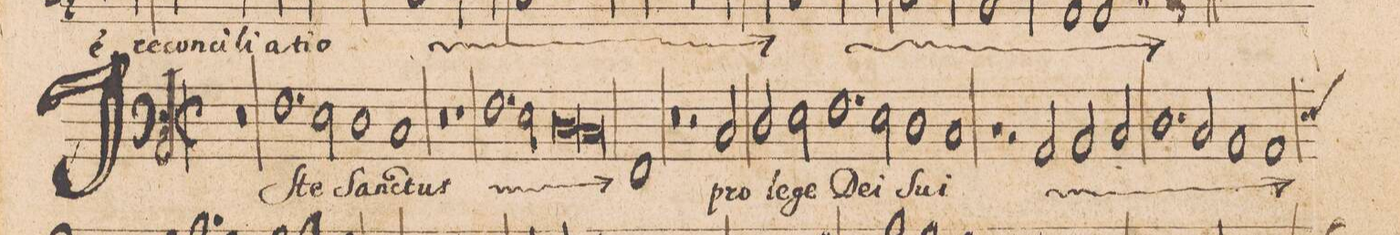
**kern	**text
*I"BASSVS.	*
*clefF3	*
*k[]	*
*met(C|)	*
*M2/1	*
0r	.
=2-	=2-
1.A	Iſ-
*2\right	*
2G\	-te
=3-	=3-
1F	San-
1E	-ctus
=4-	=4-
0r	.
=5-	=5-
1r	.
*	*ij
1.A	Iſ-
=6-	=6-
2G\	-te
*lig	*
1F	San-
=7-	=7-
1E	.
*Xlig	*
1AA	-ctus
*	*Xij
=8-	=8-
0r	.
=9-	=9-
2r	.
2E/	pro
2F/	le-
2G\	-ge
=10-	=10-
1.A	De-
2G\	-i
=11-	=11-
1F	Su-
1E	-i
=12-	=12-
1r	.
2r	.
*	*ij
2C/	pro
=13-	=13-
2D/	le-
2E/	-ge
1.F	De-
=14-	=14-
2E/	-i
1D	Su-
=15-	=15-
1C	-i
*	*Xij
*custos:G	*
*-	*-
